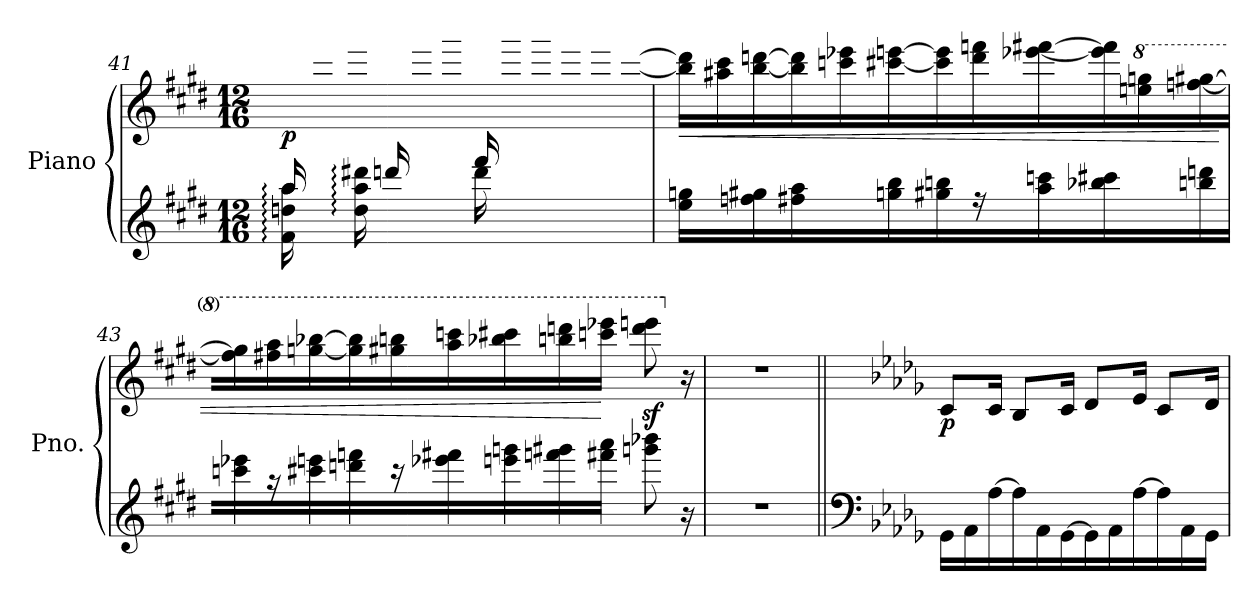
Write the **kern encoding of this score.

**kern	**kern	**dynam
*part1	*part1	*part1
*staff2	*staff1	*staff1/2
*I"Piano	*	*
*I'Pno.	*	*
*clefG2	*clefG2	*
*k[f#c#g#d#]	*k[f#c#g#d#]	*
*M12/16	*M12/16	*
=41	=41	=41
*^	*	*
!	!	!	!LO:DY:b
16aa/LL	16f#\: 16ddn\: 16aa\:	16ryy	p
8ryy	8ryy	16aa\ 16dddn\	.
.	.	16ccc#\ 16eee\JJ	.
16ddd/LL	16dd\: 16aa\: 16ddd#\:	16ryy	.
8ryy	8ryy	16ddd\ 16fff#\	.
.	.	16eee\ 16ggg#\JJ	.
16fff#/LL	16ddd#\	16ryy	.
4ryy	8ryy	16fff#\ 16aaa\	.
.	.	16eee\ 16ggg#\	.
.	8.ryy	16ddd\ 16fff#\	.
.	.	16ccc#\ 16eee\	.
16ryy	.	[16bb\ [16ddd\JJ	.
*v	*v	*	*
!!LO:LB:g=z
=42	=42	=42
!	!	!LO:HP:b
16ee\ 16ggn\LL	16bb\] 16ddd\]LL	<
16rddyy	16aa#X\ 16ccc#\	.
16ffn\ 16gg#X\	[16bb\ [16dddn\	.
16ff#X\ 16aa\	16bb\] 16ddd\]	.
16rffyy	16cccn\ 16eee-X\	.
16ggn\ 16bb\	[16ccc#X\ [16eeen\	.
16gg#X\ 16bbn\	16ccc#\] 16eee\]	.
16rff	16ddd\ 16fffn\	.
16aa\ 16cccn\	[16eee-X\ [16fff#X\	.
16bb-X\ 16ccc#X\	16eee-\] 16fff#\]	.
*	*8va	*
16raayy	16eeen\ 16gggn\	.
16bbn\ 16dddn\	[16fffn\ [16ggg#X\	.
=43	=43	=43
16cccn\ 16eee-X\	16fff\] 16ggg#\]	.
16raa	16fff#X\ 16aaa\	.
16ccc#X\ 16eeen\	[16gggn\ [16bbb-X\	.
16dddn\ 16fffn\	16ggg\] 16bbb-\]	.
16rccc	16ggg#X\ 16bbbn\	.
16eee-X\ 16fff#X\	16aaa\ 16ccccn\	.
16eeen\ 16gggn\	16bbb-X\ 16cccc#X\	.
16fffn\ 16ggg#X\	16bbbn\ 16ddddn\	.
16fff#X\ 16aaa\JJ	16ccccn\ 16eeee-X\JJ	[
8gggn\ 8bbb-X\	8dddd\z< 8eeeen\z<	.
*	*X8va	*
16r	16r	.
=44	=44	=44
2.r	2.r	.
!!LO:PB:g=z
=45||	=45||	=45||
*clefF4	*	*
*k[b-e-a-d-g-]	*k[b-e-a-d-g-]	*
!	!	!LO:DY:b
16GG-\LL	8c/L	p
16AA-\	.	.
[16A-\	16c/Jk	.
16A-\]	8B-/L	.
16AA-\	.	.
[16GG-\	16c/Jk	.
16GG-\]	8d-/L	.
16AA-\	.	.
[16A-\	16e-/Jk	.
16A-\]	8c/L	.
16AA-\	.	.
16GG-\JJ	16d-/Jk	.
=	=	=
*-	*-	*-
